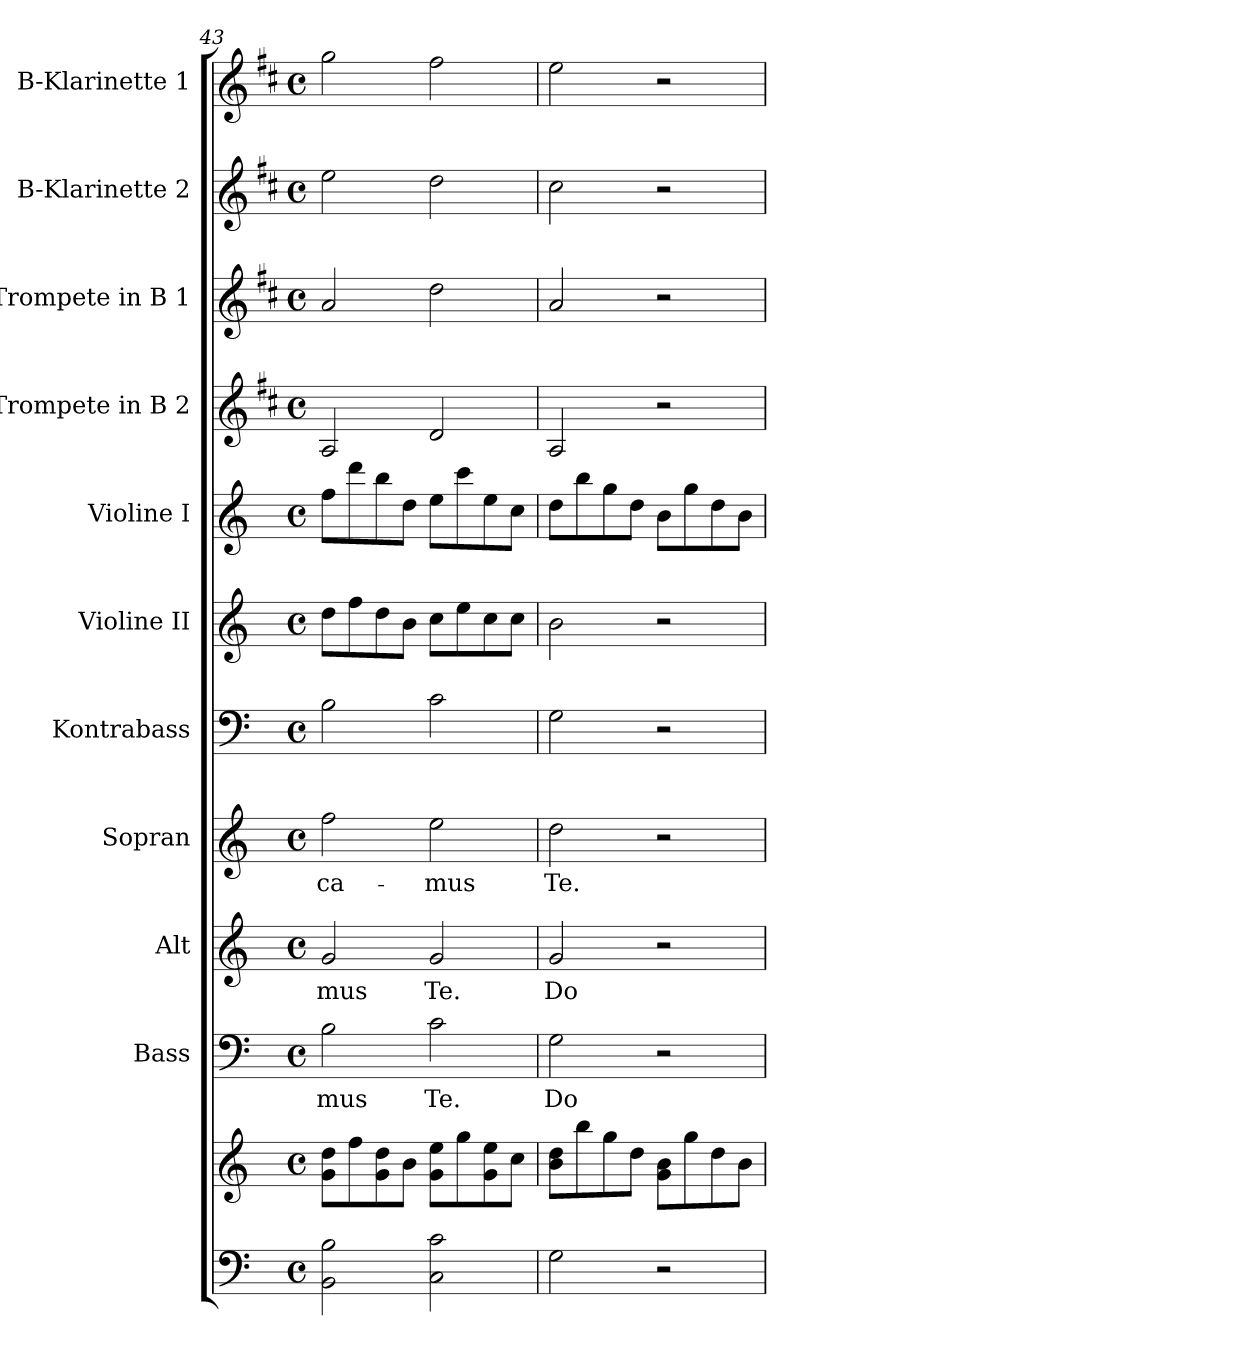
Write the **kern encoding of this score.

**kern	**kern	**kern	**text	**kern	**text	**kern	**text	**kern	**kern	**kern	**kern	**kern	**kern	**kern
*part11	*part11	*part10	*part10	*part9	*part9	*part8	*part8	*part7	*part6	*part5	*part4	*part3	*part2	*part1
*staff12	*staff11	*staff10	*staff10	*staff9	*staff9	*staff8	*staff8	*staff7	*staff6	*staff5	*staff4	*staff3	*staff2	*staff1
*	*	*I"Bass	*	*I"Alt	*	*I"Sopran	*	*I"Kontrabass	*I"Violine II	*I"Violine I	*I"Trompete in B 2	*I"Trompete in B 1	*I"B-Klarinette 2	*I"B-Klarinette 1
*	*	*I'B.	*	*I'A.	*	*I'S.	*	*I'Kb.	*I'Vl. II	*I'Vl. I	*I'Tr. 2	*I'Tr. 1	*I'B Kl. 2	*I'B Kl. 1
!!LO:PB:g=z
*clefF4	*clefG2	*clefF4	*	*clefG2	*	*clefG2	*	*clefF4	*clefG2	*clefG2	*clefG2	*clefG2	*clefG2	*clefG2
*	*	*	*	*	*	*	*	*ITrd7c12	*	*	*ITrd1c2	*ITrd1c2	*ITrd1c2	*ITrd1c2
*k[]	*k[]	*k[]	*	*k[]	*	*k[]	*	*k[]	*k[]	*k[]	*k[]	*k[]	*k[]	*k[]
*C:	*C:	*C:	*	*C:	*	*C:	*	*C:	*C:	*C:	*C:	*C:	*C:	*C:
*M4/4	*M4/4	*M4/4	*	*M4/4	*	*M4/4	*	*M4/4	*M4/4	*M4/4	*M4/4	*M4/4	*M4/4	*M4/4
*met(c)	*met(c)	*met(c)	*	*met(c)	*	*met(c)	*	*met(c)	*met(c)	*met(c)	*met(c)	*met(c)	*met(c)	*met(c)
=43	=43	=43	=43	=43	=43	=43	=43	=43	=43	=43	=43	=43	=43	=43
!	!	!	!LO:LY:b	!	!LO:LY:b	!	!LO:LY:b	!	!	!	!	!	!	!
2BB\ 2B\	8g\ 8dd\L	2B\	-mus	2g/	-mus	2ff\	-ca-	2BB\	8dd\L	8ff\L	2G/	2g/	2dd\	2ff\
.	8ff\	.	.	.	.	.	.	.	8ff\	8ddd\	.	.	.	.
.	8g\ 8dd\	.	.	.	.	.	.	.	8dd\	8bb\	.	.	.	.
.	8b\J	.	.	.	.	.	.	.	8b\J	8dd\J	.	.	.	.
!	!	!	!LO:LY:b	!	!LO:LY:b	!	!LO:LY:b	!	!	!	!	!	!	!
2C\ 2c\	8g\ 8ee\L	2c\	Te.	2g/	Te.	2ee\	-mus	2C\	8cc\L	8ee\L	2c/	2cc\	2cc\	2ee\
.	8gg\	.	.	.	.	.	.	.	8ee\	8ccc\	.	.	.	.
.	8g\ 8ee\	.	.	.	.	.	.	.	8cc\	8ee\	.	.	.	.
.	8cc\J	.	.	.	.	.	.	.	8cc\J	8cc\J	.	.	.	.
=44	=44	=44	=44	=44	=44	=44	=44	=44	=44	=44	=44	=44	=44	=44
!	!	!	!LO:LY:b	!	!LO:LY:b	!	!LO:LY:b	!	!	!	!	!	!	!
2G\	8b\ 8dd\L	2G\	Do-	2g/	Do-	2dd\	Te.	2GG\	2b\	8dd\L	2G/	2g/	2b\	2dd\
.	8bb\	.	.	.	.	.	.	.	.	8bb\	.	.	.	.
.	8gg\	.	.	.	.	.	.	.	.	8gg\	.	.	.	.
.	8dd\J	.	.	.	.	.	.	.	.	8dd\J	.	.	.	.
2r	8g\ 8b\L	2r	.	2r	.	2r	.	2r	2r	8b\L	2r	2r	2r	2r
.	8gg\	.	.	.	.	.	.	.	.	8gg\	.	.	.	.
.	8dd\	.	.	.	.	.	.	.	.	8dd\	.	.	.	.
.	8b\J	.	.	.	.	.	.	.	.	8b\J	.	.	.	.
=	=	=	=	=	=	=	=	=	=	=	=	=	=	=
*-	*-	*-	*-	*-	*-	*-	*-	*-	*-	*-	*-	*-	*-	*-
